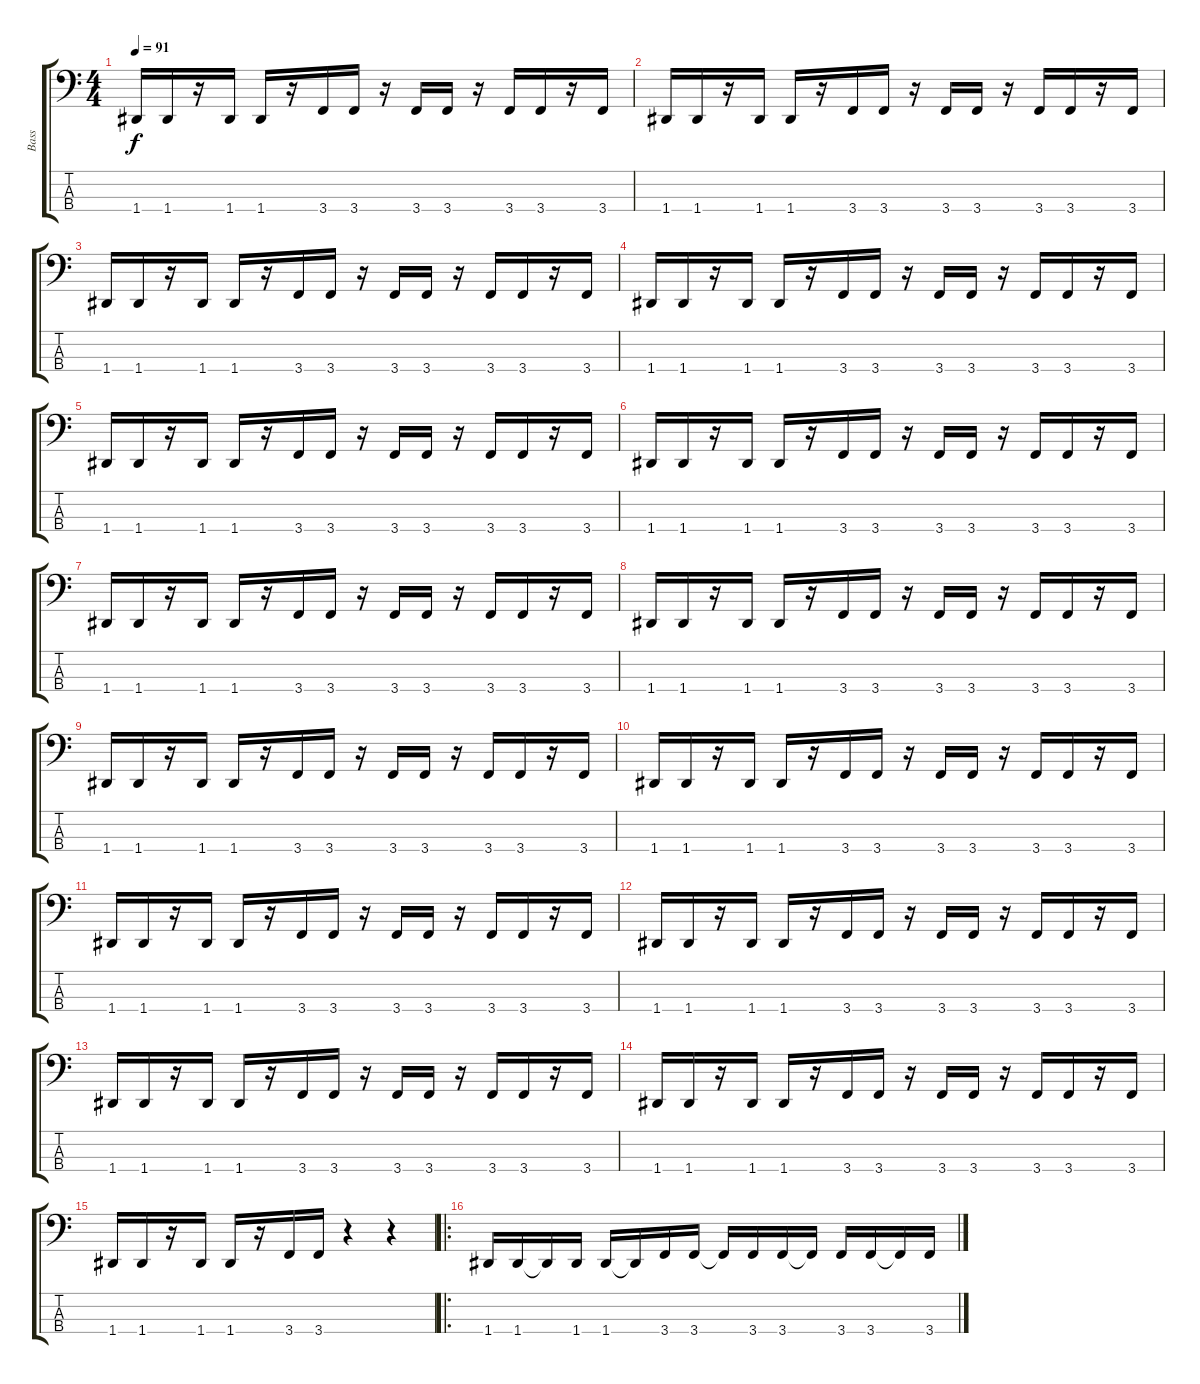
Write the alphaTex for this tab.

\track ("Bass" "Bass") {instrument electricbassfinger}
\staff {score tabs}
\tuning (G2 D2 A1 D1) {hide}
\ts (4 4)
\tempo 91
\clef f4
\ks c
1.4.16{dy f instrument electricbassfinger} 1.4.16 r.16 1.4.16 1.4.16 r.16 3.4.16 3.4.16 r.16 3.4.16 3.4.16 r.16 3.4.16 3.4.16 r.16 3.4.16 |
1.4.16 1.4.16 r.16 1.4.16 1.4.16 r.16 3.4.16 3.4.16 r.16 3.4.16 3.4.16 r.16 3.4.16 3.4.16 r.16 3.4.16 |
1.4.16 1.4.16 r.16 1.4.16 1.4.16 r.16 3.4.16 3.4.16 r.16 3.4.16 3.4.16 r.16 3.4.16 3.4.16 r.16 3.4.16 |
1.4.16 1.4.16 r.16 1.4.16 1.4.16 r.16 3.4.16 3.4.16 r.16 3.4.16 3.4.16 r.16 3.4.16 3.4.16 r.16 3.4.16 |
1.4.16 1.4.16 r.16 1.4.16 1.4.16 r.16 3.4.16 3.4.16 r.16 3.4.16 3.4.16 r.16 3.4.16 3.4.16 r.16 3.4.16 |
1.4.16 1.4.16 r.16 1.4.16 1.4.16 r.16 3.4.16 3.4.16 r.16 3.4.16 3.4.16 r.16 3.4.16 3.4.16 r.16 3.4.16 |
1.4.16 1.4.16 r.16 1.4.16 1.4.16 r.16 3.4.16 3.4.16 r.16 3.4.16 3.4.16 r.16 3.4.16 3.4.16 r.16 3.4.16 |
1.4.16 1.4.16 r.16 1.4.16 1.4.16 r.16 3.4.16 3.4.16 r.16 3.4.16 3.4.16 r.16 3.4.16 3.4.16 r.16 3.4.16 |
1.4.16 1.4.16 r.16 1.4.16 1.4.16 r.16 3.4.16 3.4.16 r.16 3.4.16 3.4.16 r.16 3.4.16 3.4.16 r.16 3.4.16 |
1.4.16 1.4.16 r.16 1.4.16 1.4.16 r.16 3.4.16 3.4.16 r.16 3.4.16 3.4.16 r.16 3.4.16 3.4.16 r.16 3.4.16 |
1.4.16 1.4.16 r.16 1.4.16 1.4.16 r.16 3.4.16 3.4.16 r.16 3.4.16 3.4.16 r.16 3.4.16 3.4.16 r.16 3.4.16 |
1.4.16 1.4.16 r.16 1.4.16 1.4.16 r.16 3.4.16 3.4.16 r.16 3.4.16 3.4.16 r.16 3.4.16 3.4.16 r.16 3.4.16 |
1.4.16 1.4.16 r.16 1.4.16 1.4.16 r.16 3.4.16 3.4.16 r.16 3.4.16 3.4.16 r.16 3.4.16 3.4.16 r.16 3.4.16 |
1.4.16 1.4.16 r.16 1.4.16 1.4.16 r.16 3.4.16 3.4.16 r.16 3.4.16 3.4.16 r.16 3.4.16 3.4.16 r.16 3.4.16 |
1.4.16 1.4.16 r.16 1.4.16 1.4.16 r.16 3.4.16 3.4.16 r.4 r.4 |
\ro
1.4.16 1.4.16 1.4{t}.16 1.4.16 1.4.16 1.4{t}.16 3.4.16 3.4.16 3.4{t}.16 3.4.16 3.4.16 3.4{t}.16 3.4.16 3.4.16 3.4{t}.16 3.4.16
